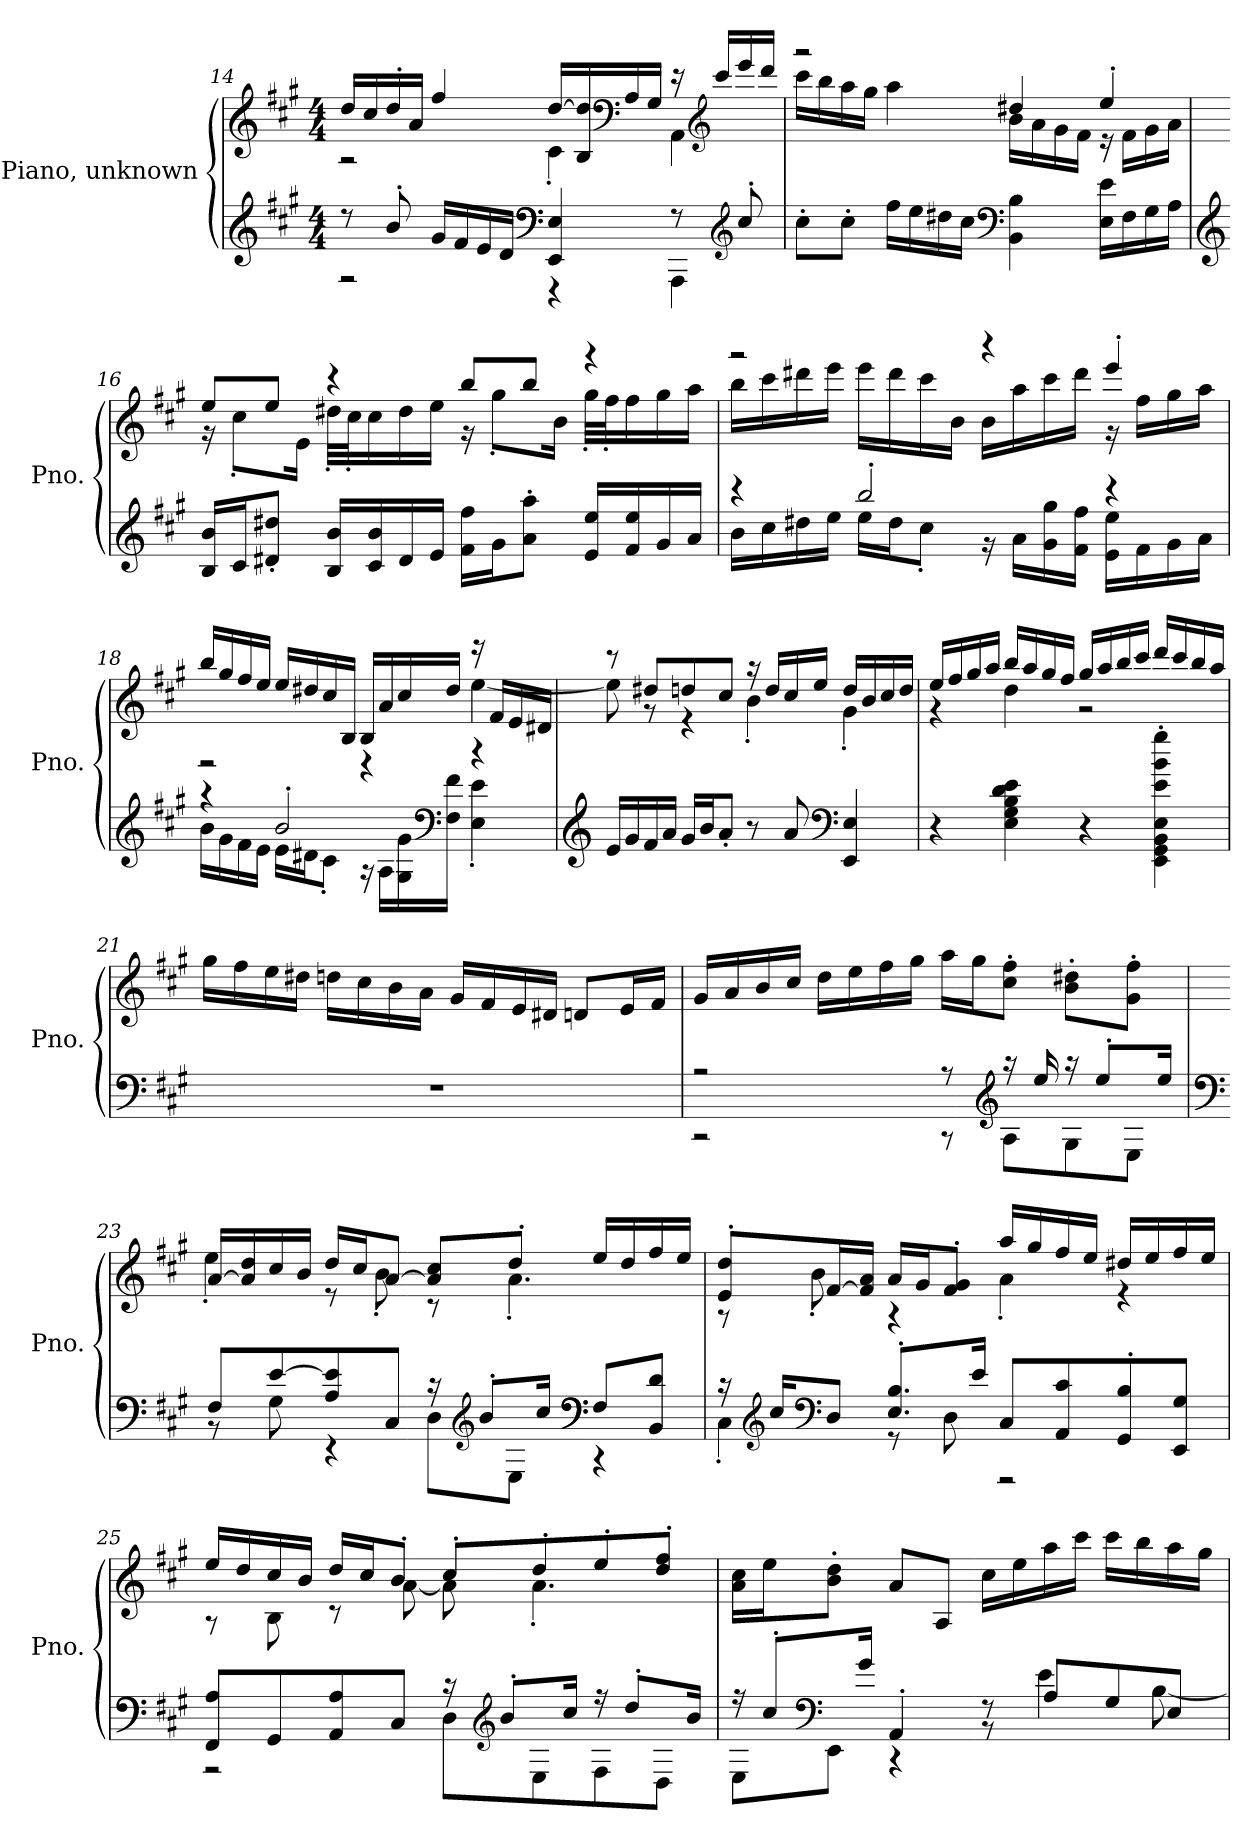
**kern	**kern
*part1	*part1
*staff2	*staff1
*I"Piano, unknown	*
*I'Pno.	*
!!LO:LB:g=z
*clefG2	*clefG2
*k[f#c#g#]	*k[f#c#g#]
*M4/4	*M4/4
=14	=14
*^	*^
8r	2r	16dd/LL	2r
.	.	16cc#/	.
8b'/	.	16dd'/	.
.	.	16a/JJ	.
16g#/LL	.	4ff#/	.
16f#/	.	.	.
16e/	.	.	.
16d/JJ	.	.	.
*clefF4	*	*	*
4EE/ 4E/	4r	[16dd/LL	4c#'\
.	.	16B/ 16dd/]	.
*	*	*clefF4	*
.	.	16A/	.
.	.	16G#/JJ	.
8r	4AAA\	16r	4AA\
*	*	*clefG2	*
.	.	16ccc#/LL	.
*clefG2	*	*	*
8cc#'/	.	16eee/	.
.	.	16ddd/JJ	.
*v	*v	*	*
=15	=15	=15
8cc#'\L	2r	16ccc#\LL
.	.	16bb\
8cc#'\J	.	16aa\
.	.	16gg#\JJ
16ff#\LL	.	4aa\
16ee\	.	.
16dd#X\	.	.
16cc#\JJ	.	.
*clefF4	*	*
4BB\ 4B\	4dd#X/	16b\LL
.	.	16a\
.	.	16g#\
.	.	16f#\JJ
16E\ 16e\LL	4ee'/	16r
16F#\	.	16f#\LL
16G#\	.	16g#\
16A\JJ	.	16a\JJ
!!LO:LB:g=z	!!
=16	=16	=16
*clefG2	*	*
16B/ 16b/LL	8ee/L	16r
16c#/J	.	8cc#'\L
8d#X/' 8dd#X/'J	8ee/J	.
.	.	16e\Jk
16B/ 16b/LL	4r	32dd#X'\LLL
.	.	32cc#'\J
16c#/ 16b/	.	16cc#\
16d#/	.	16dd#\
16e/JJ	.	16ee\JJ
16f#\ 16ff#\LL	8bb/L	16r
16g#\J	.	8gg#'\L
8a\' 8aa\'J	8bb/J	.
.	.	16b\Jk
16e/ 16ee/LL	4r	32gg#'\LLL
.	.	32ff#'\J
16f#/ 16ee/	.	16ff#\
16g#/	.	16gg#\
16a/JJ	.	16aa\JJ
=17	=17	=17
*^	*	*
4r	16b\LL	2r	16bb\LL
.	16cc#\	.	16ccc#\
.	16dd#X\	.	16ddd#X\
.	16ee\JJ	.	16eee\JJ
2bb'/	16ee\LL	.	16eee\LL
.	16dd#\J	.	16ddd#\
.	8cc#'\J	.	16ccc#\
.	.	.	16b\JJ
.	16r	4r	16b\LL
.	16a\LL	.	16aa\
.	16g#\ 16gg#\	.	16ccc#\
.	16f#\ 16ff#\JJ	.	16ddd#\JJ
4r	16e\ 16ee\LL	4eee'/	16r
.	16f#\	.	16ff#\LL
.	16g#\	.	16gg#\
.	16a\JJ	.	16aa\JJ
!!LO:LB:g=z	!!
=18	=18	=18	=18
4r	16b\LL	16bb/LL	2r
.	16g#\	16gg#/	.
.	16f#\	16ff#/	.
.	16e\JJ	16ee/JJ	.
2b'/	16e\LL	16ee/LL	.
.	16d#X\J	16dd#X/	.
.	8c#'\J	16cc#/	.
.	.	16B/JJ	.
.	16r	16B/LL	4r
.	16A\LL	16a/	.
.	16G#\ 16g#\	16cc#/	.
*clefF4	*	*	*
.	16F#\ 16f#\JJ	16dd#/JJ	.
4r	4E\' 4e\'	16r	[4ee\
.	.	16f#/LL	.
.	.	16e/	.
.	.	16d#X/JJ	.
*v	*v	*	*
=19	=19	=19
*clefG2	*	*
16e/LL	8r	8ee\]
16g#/	.	.
16f#/	8dd#X/L	8r
16a/JJ	.	.
16g#/LL	8ddn/	4r
16b/J	.	.
8a'/J	8cc#/J	.
8r	16r	4b'\
.	16dd/LL	.
8a/	16cc#/	.
.	16ee/JJ	.
*clefF4	*	*
4EE/ 4E/	16dd/LL	4g#'\
.	16b/	.
.	16cc#/	.
.	16dd/JJ	.
!!LO:LB:g=z	!!
=20	=20	=20
4r	16ee/LL	4r
.	16ff#/	.
.	16gg#/	.
.	16aa/JJ	.
4E\ 4G#\ 4B\ 4d\ 4e\	16bb/LL	4dd\
.	16aa/	.
.	16gg#/	.
.	16ff#/JJ	.
4r	16gg#/LL	2r
.	16aa/	.
.	16bb/	.
.	16ccc#/JJ	.
4EE\' 4GG#\' 4BB\' 4E\' 4e\' 4b\' 4gg#\'	16ddd/LL	.
.	16ccc#/	.
.	16bb/	.
.	16aa/JJ	.
*	*v	*v
=21	=21
1r	16gg#\LL
.	16ff#\
.	16ee\
.	16dd#X\JJ
.	16ddn\LL
.	16cc#\
.	16b\
.	16a\JJ
.	16g#/LL
.	16f#/
.	16e/
.	16d#X/JJ
.	8dn/L
.	16e/L
.	16f#/JJ
!!LO:LB:g=z
=22	=22
*^	*
2r	2r	16g#/LL
.	.	16a/
.	.	16b/
.	.	16cc#/JJ
.	.	16dd\LL
.	.	16ee\
.	.	16ff#\
.	.	16gg#\JJ
8r	8r	16aa\LL
.	.	16gg#\J
*clefG2	*	*
16r	8A\L	8cc#\' 8ff#\'J
16ee/	.	.
16r	8G#\	8b\' 8dd#X\'L
8ee'/L	.	.
.	8E\J	8g#\' 8ff#\'J
16ee/Jk	.	.
=23	=23	=23
*clefF4	*	*
*	*	*^
8F#/L	8r	[16a/LL	4ee'\
.	.	16a/] 16dd/	.
[8e/	8G#\	16cc#/	.
.	.	16b/JJ	.
8A/ 8e/]	4r	16dd/LL	8r
.	.	16cc#/J	.
8C#/J	.	[8a/J	8b'\
16r	8D\L	8a/] 8cc#/L	8r
*clefG2	*	*	*
8b'/L	.	.	.
.	8E\J	8dd'/J	4.a'\
16cc#/Jk	.	.	.
*clefF4	*	*	*
8F#/L	4r	16ee/LL	.
.	.	16dd/	.
8BB/ 8d/J	.	16ff#/	.
.	.	16ee/JJ	.
!!LO:PB:g=z	!!
=24	=24	=24	=24
16r	4C#'\	8e/' 8dd/'L	8r
*clefG2	*	*	*
16cc#/KL	.	.	.
*clefF4	*	*	*
8D/J	.	[16f#/L	8b'\
.	.	16f#/] 16a/JJ	.
8.E/' 8.B/'L	8r	16a/LL	4r
.	.	16g#/J	.
.	8D\	8f#/' 8g#/'J	.
16e/Jk	.	.	.
8C#/L	2r	16aa/LL	4a'\
.	.	16gg#/	.
8AA/ 8c#/	.	16ff#/	.
.	.	16ee/JJ	.
8GG#/' 8B/'	.	16dd#X/LL	4r
.	.	16ee/	.
8EE/ 8G#/J	.	16ff#/	.
.	.	16ee/JJ	.
=25	=25	=25	=25
8FF#/ 8A/L	2r	16ee/LL	8r
.	.	16dd/	.
8GG#/	.	16cc#/	8B\
.	.	16b/JJ	.
8AA/ 8A/	.	16dd/LL	8r
.	.	16cc#/J	.
8C#/J	.	8b'/J	[8a\
16r	8D\L	8cc#'/L	8a\]
*clefG2	*	*	*
8b'/L	.	.	.
.	8E\	8dd'/	4.a'\
16cc#/Jk	.	.	.
16r	8F#\	8ee'/	.
8dd'/L	.	.	.
.	8D\J	8dd/' 8ff#/'J	.
16b/Jk	.	.	.
*	*	*v	*v
!!LO:LB:g=z
=26	=26	=26
16r	8E\L	16a\ 16cc#\LL
8cc#'/L	.	16ee\J
*clefF4	*	*
.	8EE\J	8b\' 8dd\'J
16g#/Jk	.	.
4AA'/	4r	8a/L
.	.	8A/J
8r	8r	16cc#\LL
.	.	16ee\
8A/L	4e\	16aa\
.	.	16ccc#\JJ
8G#/	.	16ccc#\LL
.	.	16bb\
8E/J	[8B\	16aa\
.	.	16gg#\JJ
*v	*v	*
=	=
*-	*-
